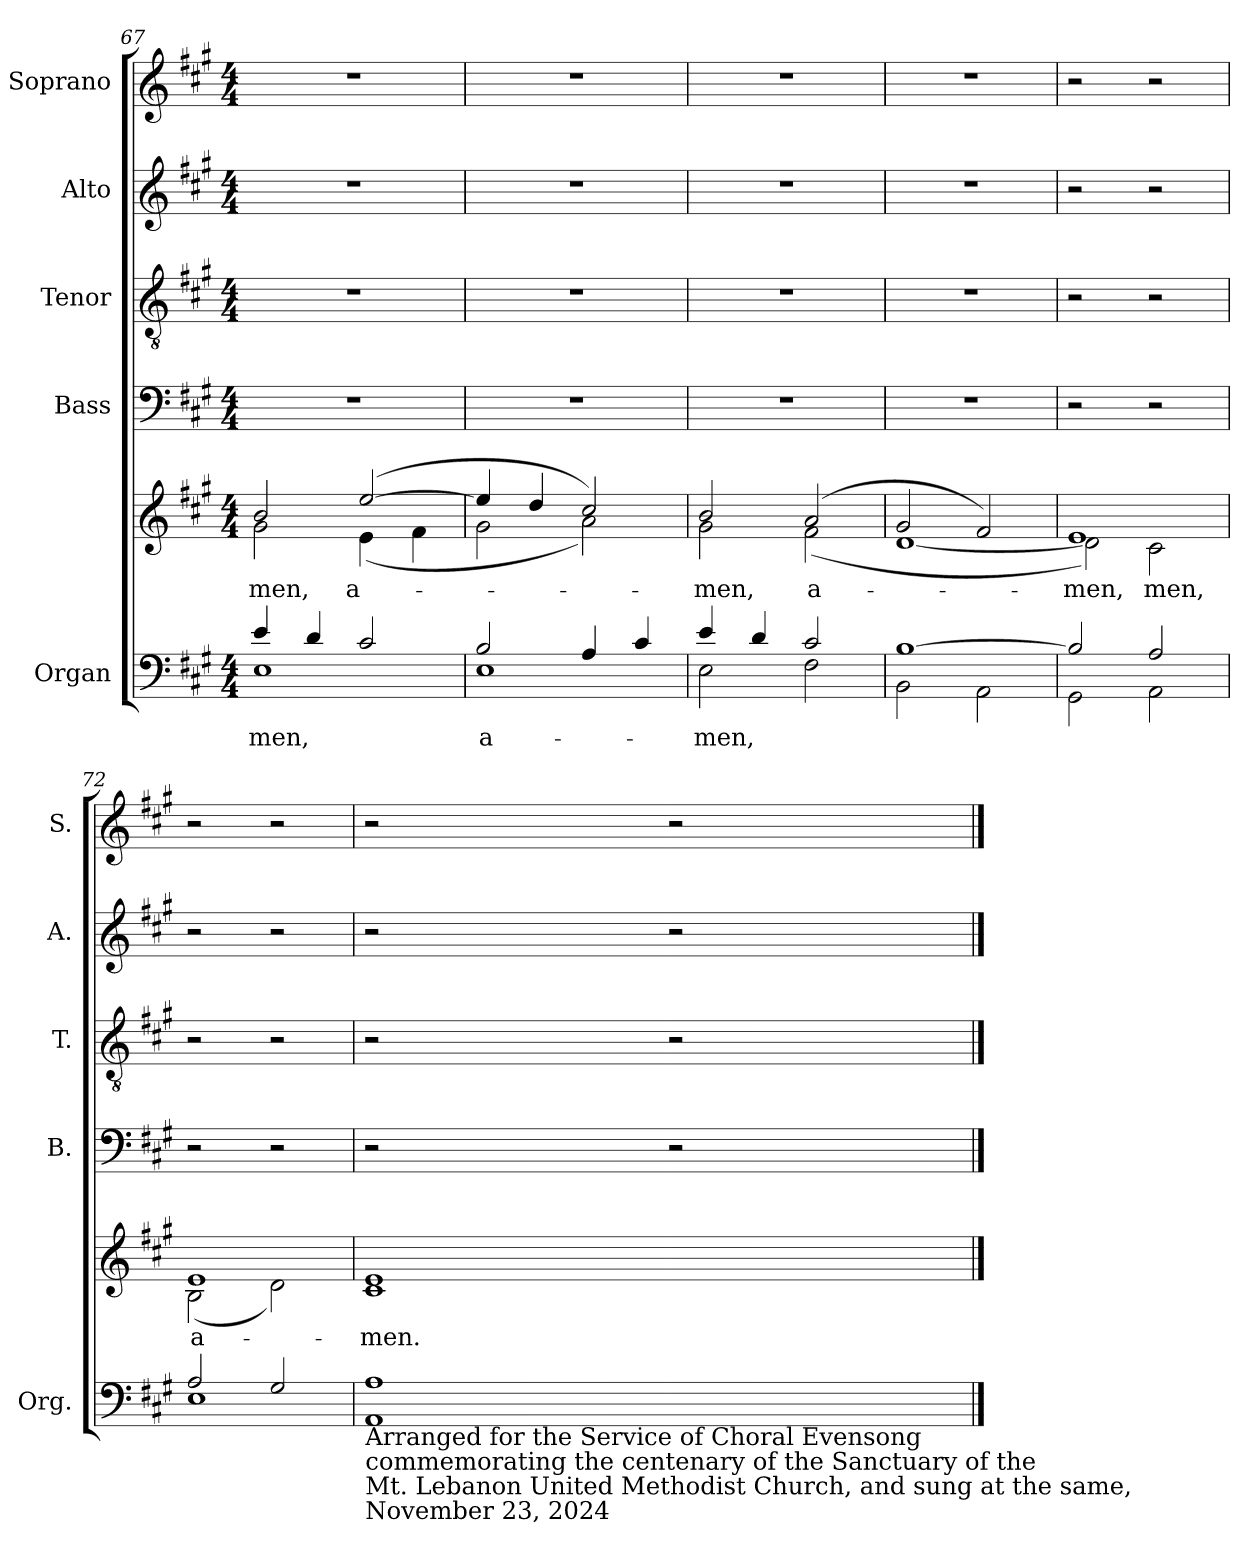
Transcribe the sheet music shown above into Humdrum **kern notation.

**kern	**text	**kern	**text	**kern	**kern	**kern	**kern
*part5	*part5	*part5	*part5	*part4	*part3	*part2	*part1
*staff6	*staff6	*staff5	*staff5	*staff4	*staff3	*staff2	*staff1
*I"Organ	*	*	*	*I"Bass	*I"Tenor	*I"Alto	*I"Soprano
*I'Org.	*	*	*	*I'B.	*I'T.	*I'A.	*I'S.
*clefF4	*	*clefG2	*	*clefF4	*clefGv2	*clefG2	*clefG2
*k[f#c#g#]	*	*k[f#c#g#]	*	*k[f#c#g#]	*k[f#c#g#]	*k[f#c#g#]	*k[f#c#g#]
*M4/4	*	*M4/4	*	*M4/4	*M4/4	*M4/4	*M4/4
=67	=67	=67	=67	=67	=67	=67	=67
*^	*	*	*	*	*	*	*
!	!	!LO:LY:b	!	!LO:LY:a	!	!	!	!
*	*	*	*^	*	*	*	*	*
!	!	!	!	!	!LO:LY:b	!	!	!	!
4e/	1E	-men,	2b/	2g#\	-men,	1r	1r	1r	1r
4d/	.	.	.	.	.	.	.	.	.
!	!	!	!	!	!LO:LY:a	!	!	!	!
!	!	!	!	!	!LO:LY:b	!	!	!	!
2c#/	.	.	([2ee/	(4e\	a-	.	.	.	.
.	.	.	.	4f#\	.	.	.	.	.
=68	=68	=68	=68	=68	=68	=68	=68	=68	=68
!	!	!LO:LY:b	!	!	!	!	!	!	!
2B/	1E	a-	4ee/]	2g#\	.	1r	1r	1r	1r
.	.	.	4dd/	.	.	.	.	.	.
4A/	.	.	2cc#/)	2a\)	.	.	.	.	.
4c#/	.	.	.	.	.	.	.	.	.
!!LO:LB:g=z
=69	=69	=69	=69	=69	=69	=69	=69	=69	=69
!	!	!LO:LY:b	!	!	!LO:LY:a	!	!	!	!
!	!	!	!	!	!LO:LY:b	!	!	!	!
4e/	2E\	-men,	2b/	2g#\	-men,	1r	1r	1r	1r
4d/	.	.	.	.	.	.	.	.	.
!	!	!	!	!	!LO:LY:a	!	!	!	!
!	!	!	!	!	!LO:LY:b	!	!	!	!
2c#/	2F#\	.	(2a/	(2f#\	a-	.	.	.	.
=70	=70	=70	=70	=70	=70	=70	=70	=70	=70
[1B	2BB\	.	2g#/	[1d	.	1r	1r	1r	1r
.	2AA\	.	2f#/)	.	.	.	.	.	.
=71	=71	=71	=71	=71	=71	=71	=71	=71	=71
!	!	!	!	!	!LO:LY:a	!	!	!	!
2B/]	2GG#\	.	1e	2d\])	-men,	2r	2r	2r	2r
!	!	!	!	!	!LO:LY:b	!	!	!	!
2A/	2AA\	.	.	2c#\	-men,	2r	2r	2r	2r
=72	=72	=72	=72	=72	=72	=72	=72	=72	=72
!	!	!	!	!	!LO:LY:b	!	!	!	!
2A/	1E	.	1e	(2B\	a-	2r	2r	2r	2r
2G#/	.	.	.	2d\)	.	2r	2r	2r	2r
=73	=73	=73	=73	=73	=73	=73	=73	=73	=73
!LO:TX:b:t=Arranged for the Service of Choral Evensong	!	!	!	!	!	!	!	!	!
!LO:TX:b:t=commemorating the centenary of the Sanctuary of the	!	!	!	!	!	!	!	!	!
!LO:TX:b:t=Mt. Lebanon United Methodist Church, and sung at the same,	!	!	!	!	!	!	!	!	!
!LO:TX:b:t=November 23, 2024	!	!	!	!	!	!	!	!	!
!	!	!	!	!	!LO:LY:b	!	!	!	!
1A	1AA	.	1e	1c#	-men.	2r	2r	2r	2r
.	.	.	.	.	.	2r	2r	2r	2r
*v	*v	*	*	*	*	*	*	*	*
*	*	*v	*v	*	*	*	*	*
==	==	==	==	==	==	==	==
*-	*-	*-	*-	*-	*-	*-	*-
